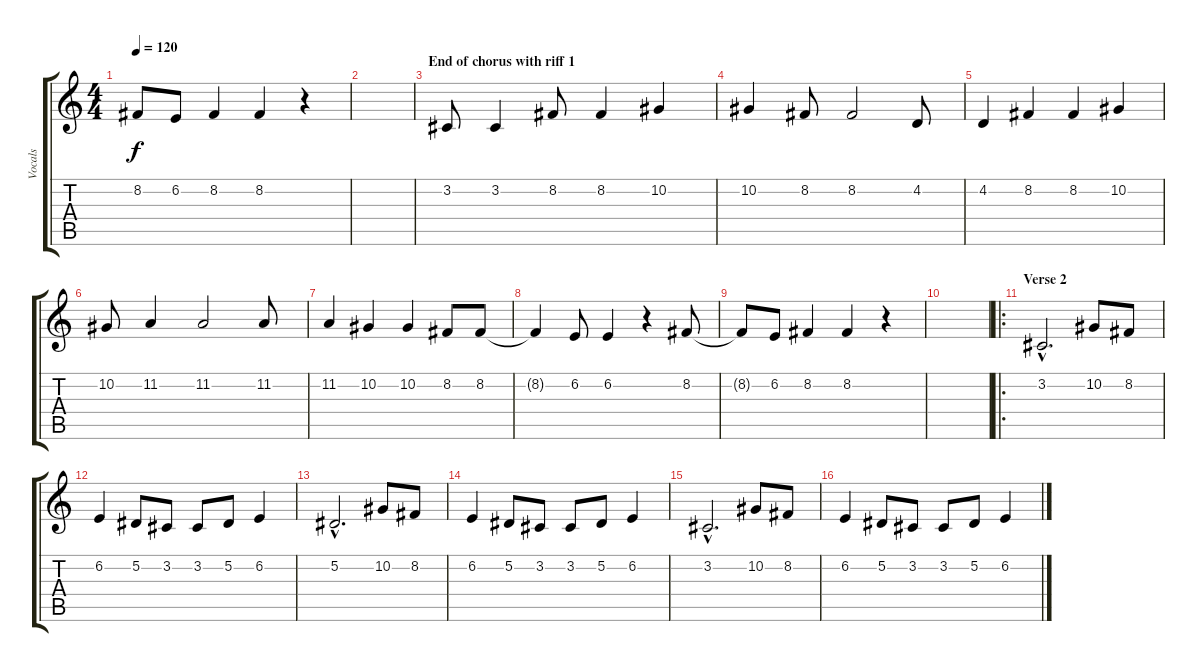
\track ("Vocals" "Vocals") {instrument altosax}
\staff {score tabs}
\tuning (Eb4 Bb3 Gb3 Db3 Ab2 Eb2) {hide}
\ts (4 4)
\tempo 120
\clef g2
\ks c
8.2{t}.8{dy f} 6.2.8 8.2.4 8.2.4 r.4 |
|
\section ("" "End of chorus with riff 1")
3.2.8 3.2.4 8.2.8 8.2.4 10.2.4 |
10.2.4 8.2.8 8.2.2 4.2.8 |
4.2.4 8.2.4 8.2.4 10.2.4 |
10.2.8 11.2.4 11.2.2 11.2.8 |
11.2.4 10.2.4 10.2.4 8.2.8 8.2.8 |
8.2{t}.4 6.2.8 6.2.4 r.4 8.2.8 |
8.2{t}.8 6.2.8 8.2.4 8.2.4 r.4 |
|
\ro
\section ("" "Verse 2")
3.2{hac}.2{d} 10.2.8 8.2.8 |
6.2.4 5.2.8 3.2.8 3.2.8 5.2.8 6.2.4 |
5.2{hac}.2{d} 10.2.8 8.2.8 |
6.2.4 5.2.8 3.2.8 3.2.8 5.2.8 6.2.4 |
3.2{hac}.2{d} 10.2.8 8.2.8 |
6.2.4 5.2.8 3.2.8 3.2.8 5.2.8 6.2.4
